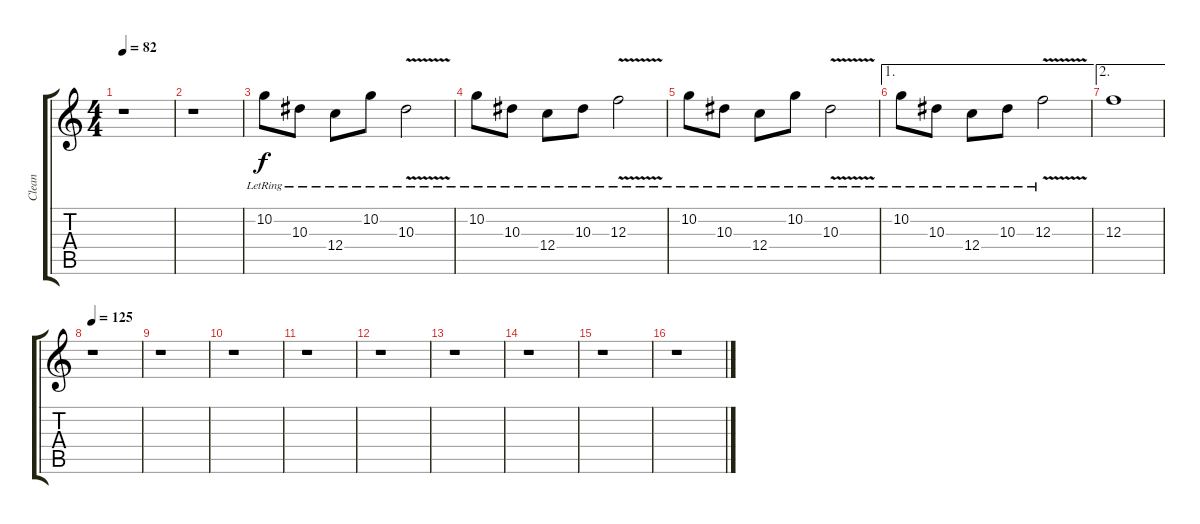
\track ("Clean" "Clean") {instrument electricguitarjazz}
\staff {score tabs}
\tuning (D4 A3 F3 C3 G2 C2) {hide}
\ts (4 4)
\tempo 82
\clef g2
\ks c
r.1{dy f} |
r.1 |
10.2{lr}.8 10.3{lr}.8 12.4{lr}.8 10.2{lr}.8 10.3{v lr}.2 |
10.2{lr}.8 10.3{lr}.8 12.4{lr}.8 10.3{lr}.8 12.3{v lr}.2 |
10.2{lr}.8 10.3{lr}.8 12.4{lr}.8 10.2{lr}.8 10.3{v lr}.2 |
\ae 1
10.2{lr}.8 10.3{lr}.8 12.4{lr}.8 10.3{lr}.8 12.3{v lr}.2 |
\ae 2
12.3.1 |
\tempo 125
r.1 |
r.1 |
r.1 |
r.1 |
r.1 |
r.1 |
r.1 |
r.1 |
r.1
